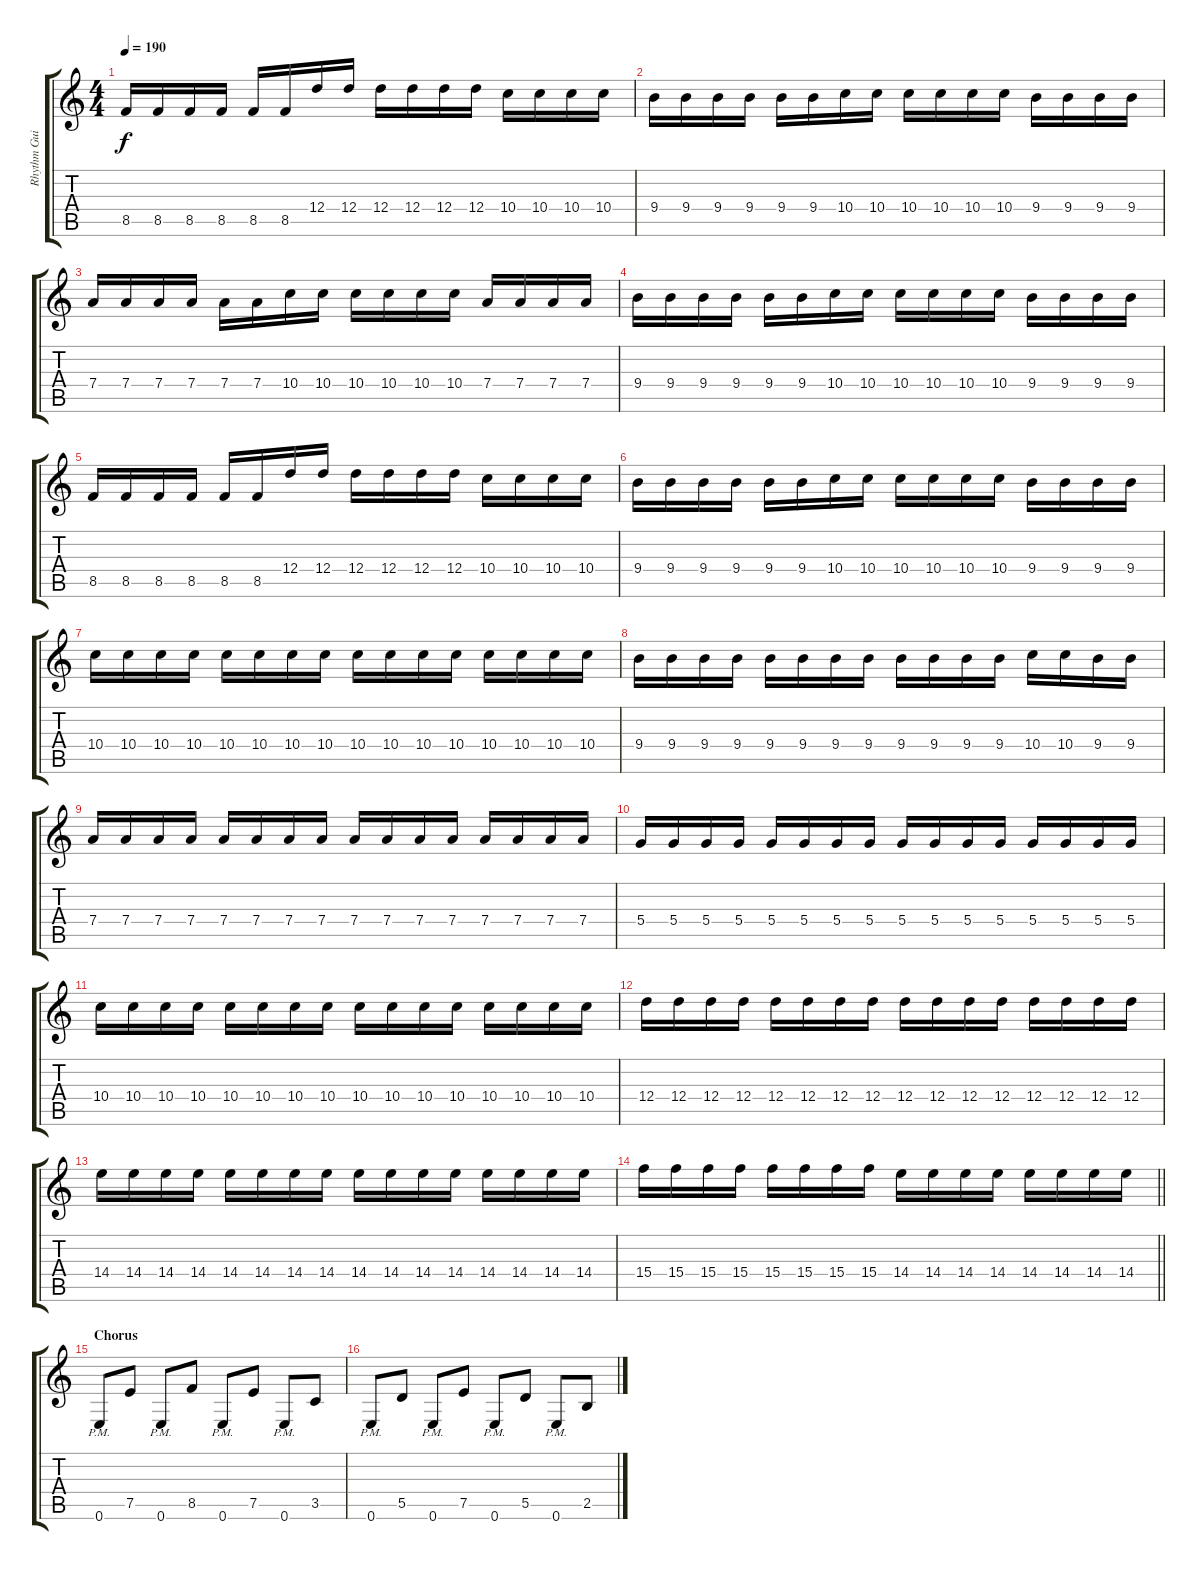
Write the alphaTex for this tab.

\track ("Rhythm Guitar" "Rhythm Gui") {instrument distortionguitar}
\staff {score tabs}
\tuning (E4 B3 G3 D3 A2 E2) {hide}
\ts (4 4)
\tempo 190
\clef g2
\ks c
8.5.16{dy f} 8.5.16 8.5.16 8.5.16 8.5.16 8.5.16 12.4.16 12.4.16 12.4.16 12.4.16 12.4.16 12.4.16 10.4.16 10.4.16 10.4.16 10.4.16 |
9.4.16 9.4.16 9.4.16 9.4.16 9.4.16 9.4.16 10.4.16 10.4.16 10.4.16 10.4.16 10.4.16 10.4.16 9.4.16 9.4.16 9.4.16 9.4.16 |
7.4.16 7.4.16 7.4.16 7.4.16 7.4.16 7.4.16 10.4.16 10.4.16 10.4.16 10.4.16 10.4.16 10.4.16 7.4.16 7.4.16 7.4.16 7.4.16 |
9.4.16 9.4.16 9.4.16 9.4.16 9.4.16 9.4.16 10.4.16 10.4.16 10.4.16 10.4.16 10.4.16 10.4.16 9.4.16 9.4.16 9.4.16 9.4.16 |
8.5.16 8.5.16 8.5.16 8.5.16 8.5.16 8.5.16 12.4.16 12.4.16 12.4.16 12.4.16 12.4.16 12.4.16 10.4.16 10.4.16 10.4.16 10.4.16 |
9.4.16 9.4.16 9.4.16 9.4.16 9.4.16 9.4.16 10.4.16 10.4.16 10.4.16 10.4.16 10.4.16 10.4.16 9.4.16 9.4.16 9.4.16 9.4.16 |
10.4.16 10.4.16 10.4.16 10.4.16 10.4.16 10.4.16 10.4.16 10.4.16 10.4.16 10.4.16 10.4.16 10.4.16 10.4.16 10.4.16 10.4.16 10.4.16 |
9.4.16 9.4.16 9.4.16 9.4.16 9.4.16 9.4.16 9.4.16 9.4.16 9.4.16 9.4.16 9.4.16 9.4.16 10.4.16 10.4.16 9.4.16 9.4.16 |
7.4.16 7.4.16 7.4.16 7.4.16 7.4.16 7.4.16 7.4.16 7.4.16 7.4.16 7.4.16 7.4.16 7.4.16 7.4.16 7.4.16 7.4.16 7.4.16 |
5.4.16 5.4.16 5.4.16 5.4.16 5.4.16 5.4.16 5.4.16 5.4.16 5.4.16 5.4.16 5.4.16 5.4.16 5.4.16 5.4.16 5.4.16 5.4.16 |
10.4.16 10.4.16 10.4.16 10.4.16 10.4.16 10.4.16 10.4.16 10.4.16 10.4.16 10.4.16 10.4.16 10.4.16 10.4.16 10.4.16 10.4.16 10.4.16 |
12.4.16 12.4.16 12.4.16 12.4.16 12.4.16 12.4.16 12.4.16 12.4.16 12.4.16 12.4.16 12.4.16 12.4.16 12.4.16 12.4.16 12.4.16 12.4.16 |
14.4.16 14.4.16 14.4.16 14.4.16 14.4.16 14.4.16 14.4.16 14.4.16 14.4.16 14.4.16 14.4.16 14.4.16 14.4.16 14.4.16 14.4.16 14.4.16 |
\barLineRight lightlight
15.4.16 15.4.16 15.4.16 15.4.16 15.4.16 15.4.16 15.4.16 15.4.16 14.4.16 14.4.16 14.4.16 14.4.16 14.4.16 14.4.16 14.4.16 14.4.16 |
\section ("" "Chorus")
0.6{pm}.8 7.5.8 0.6{pm}.8 8.5.8 0.6{pm}.8 7.5.8 0.6{pm}.8 3.5.8 |
0.6{pm}.8 5.5.8 0.6{pm}.8 7.5.8 0.6{pm}.8 5.5.8 0.6{pm}.8 2.5.8
